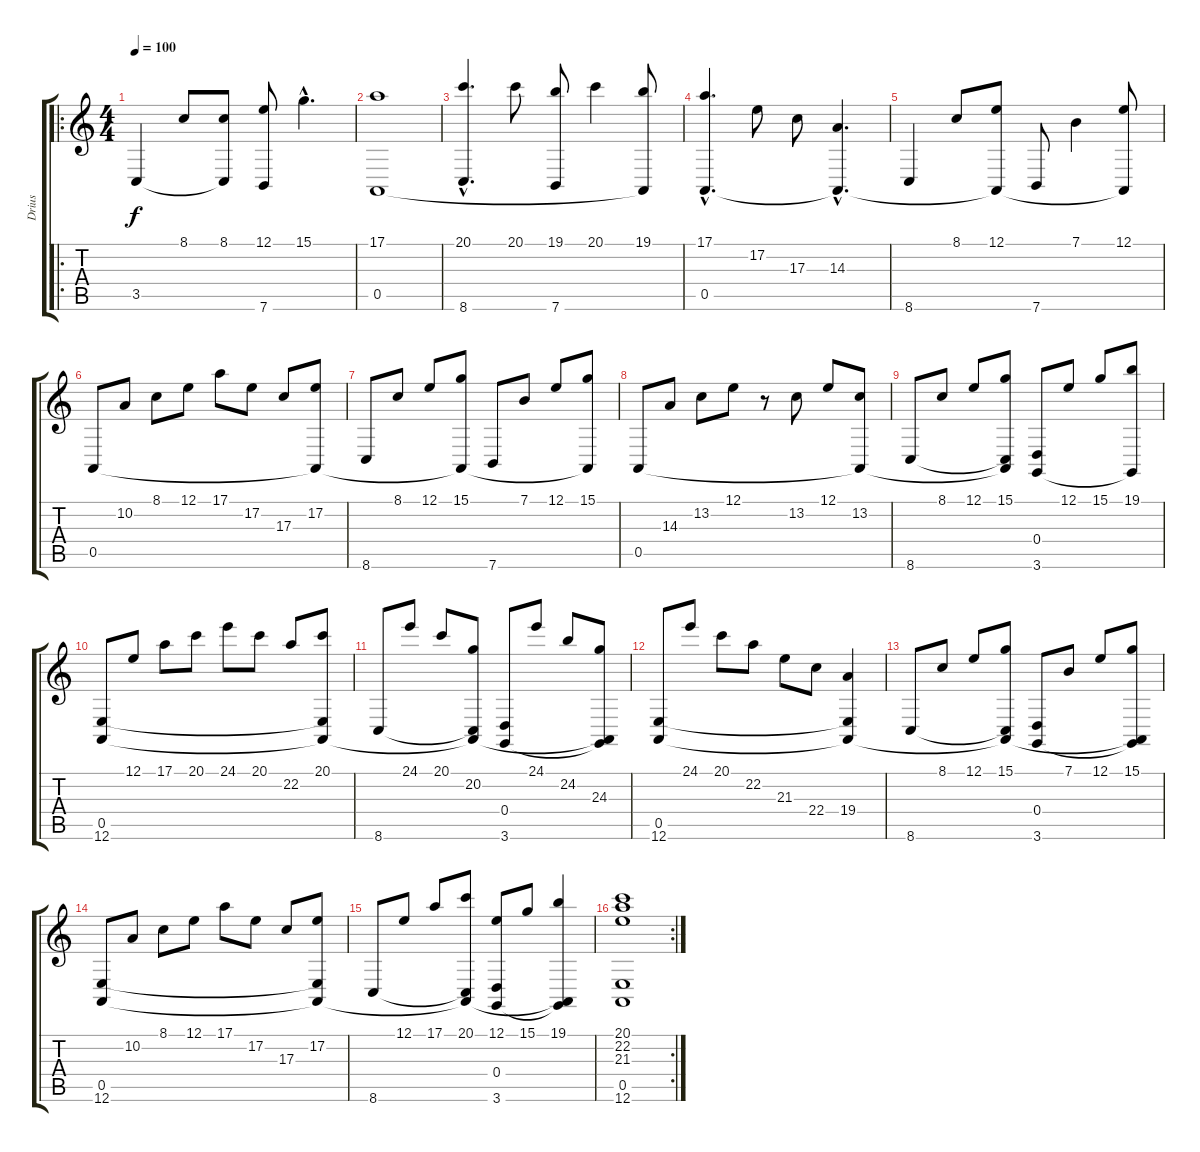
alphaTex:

\track ("Drius" "Drius") {instrument acousticgrandpiano}
\staff {score tabs}
\tuning (E4 B3 G3 D3 A2 E2) {hide}
\ro
\ts (4 4)
\tempo 100
\clef g2
\ks c
3.5.4{dy f} 8.1.8 (8.1 3.5{t}).8 (12.1 7.6).8 15.1{hac}.4{d} |
(17.1 0.5).1 |
(20.1{hac} 8.6{hac}).4{d} 20.1.8 (19.1 7.6).8 20.1.4 (19.1 0.5{t}).8 |
(17.1{hac} 0.5{hac}).4{d} 17.2.8 17.3.8 (14.3{hac} 0.5{hac t}).4{d} |
8.6.4 8.1.8 (12.1 0.5{t}).8 7.6.8 7.1.4 (12.1 0.5{t}).8 |
0.5.8 10.2.8 8.1.8 12.1.8 17.1.8 17.2.8 17.3.8 (17.2 0.5{t}).8 |
8.6.8 8.1.8 12.1.8 (15.1 0.5{t}).8 7.6.8 7.1.8 12.1.8 (15.1 0.5{t}).8 |
0.5.8 14.3.8 13.2.8 12.1.8 r.8 13.2.8 12.1.8 (13.2 0.5{t}).8 |
8.6.8 8.1.8 12.1.8 (15.1 0.5{t} 8.6{t}).8 (0.4 3.6).8 12.1.8 15.1.8 (19.1 3.6{t}).8 |
(0.5 12.6).8 12.1.8 17.1.8 20.1.8 24.1.8 20.1.8 22.2.8 (20.1 0.5{t} 12.6{t}).8 |
8.6.8 24.1.8 20.1.8 (20.2 0.5{t} 8.6{t}).8 (0.4 3.6).8 24.1.8 24.2.8 (24.3 0.5{t} 3.6{t}).8 |
(0.5 12.6).8 24.1.8 20.1.8 22.2.8 21.3.8 22.4.8 (19.4 0.5{t} 12.6{t}).4 |
8.6.8 8.1.8 12.1.8 (15.1 0.5{t} 8.6{t}).8 (0.4 3.6).8 7.1.8 12.1.8 (15.1 0.5{t} 3.6{t}).8 |
(0.5 12.6).8 10.2.8 8.1.8 12.1.8 17.1.8 17.2.8 17.3.8 (17.2 0.5{t} 12.6{t}).8 |
8.6.8 12.1.8 17.1.8 (20.1 0.5{t} 8.6{t}).8 (12.1 0.4 3.6).8 15.1.8 (19.1 0.5{t} 3.6{t}).4 |
\rc 2
(20.1 22.2 21.3 0.5 12.6).1
